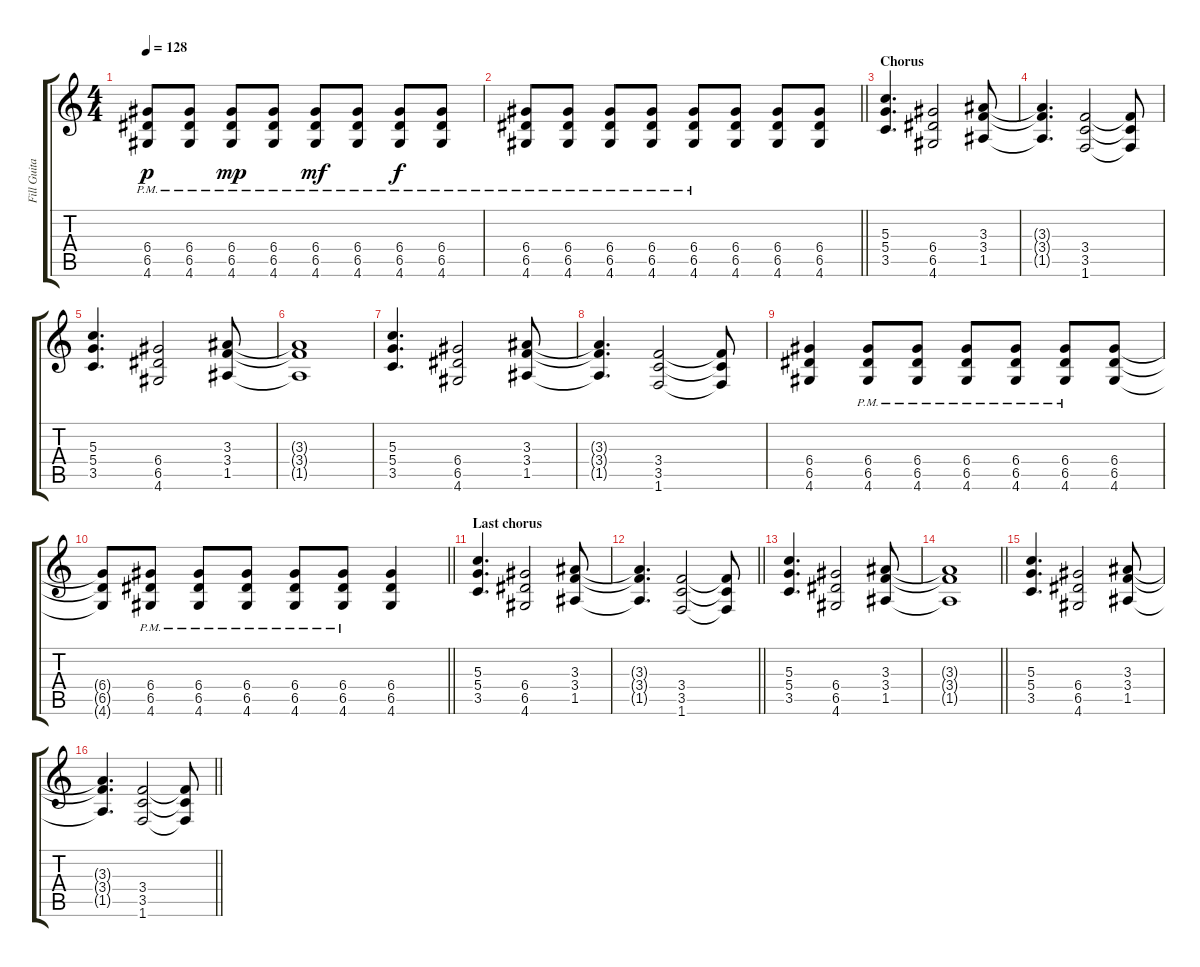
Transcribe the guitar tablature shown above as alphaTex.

\track ("Fill Guitar" "Fill Guita") {instrument overdrivenguitar}
\staff {score tabs}
\tuning (E4 B3 G3 D3 A2 E2) {hide}
\ts (4 4)
\tempo 128
\clef g2
\ks c
(6.4{pm} 6.5{pm} 4.6{pm}).8{dy p volume 9} (6.4{pm} 6.5{pm} 4.6{pm}).8 (6.4{pm} 6.5{pm} 4.6{pm}).8{dy mp} (6.4{pm} 6.5{pm} 4.6{pm}).8 (6.4{pm} 6.5{pm} 4.6{pm}).8{dy mf} (6.4{pm} 6.5{pm} 4.6{pm}).8 (6.4{pm} 6.5{pm} 4.6{pm}).8{dy f} (6.4{pm} 6.5{pm} 4.6{pm}).8 |
\barLineRight lightlight
(6.4{pm} 6.5{pm} 4.6{pm}).8{volume 10} (6.4{pm} 6.5{pm} 4.6{pm}).8 (6.4{pm} 6.5{pm} 4.6{pm}).8 (6.4{pm} 6.5{pm} 4.6{pm}).8 (6.4{pm} 6.5{pm} 4.6{pm}).8 (6.4 6.5 4.6).8 (6.4 6.5 4.6).8 (6.4 6.5 4.6).8 |
\section ("" "Chorus")
(5.3 5.4 3.5).4{d volume 13} (6.4 6.5 4.6).2 (3.3 3.4 1.5).8 |
(3.3{t} 3.4{t} 1.5{t}).4{d} (3.4 3.5 1.6).2 (3.4{t} 3.5{t} 1.6{t}).8 |
(5.3 5.4 3.5).4{d} (6.4 6.5 4.6).2 (3.3 3.4 1.5).8 |
(3.3{t} 3.4{t} 1.5{t}).1 |
(5.3 5.4 3.5).4{d} (6.4 6.5 4.6).2 (3.3 3.4 1.5).8 |
(3.3{t} 3.4{t} 1.5{t}).4{d} (3.4 3.5 1.6).2 (3.4{t} 3.5{t} 1.6{t}).8 |
(6.4 6.5 4.6).4 (6.4{pm} 6.5{pm} 4.6{pm}).8 (6.4{pm} 6.5{pm} 4.6{pm}).8 (6.4{pm} 6.5{pm} 4.6{pm}).8 (6.4{pm} 6.5{pm} 4.6{pm}).8 (6.4{pm} 6.5{pm} 4.6{pm}).8 (6.4 6.5 4.6).8 |
\barLineRight lightlight
(6.4{t} 6.5{t} 4.6{t}).8 (6.4{pm} 6.5{pm} 4.6{pm}).8 (6.4{pm} 6.5{pm} 4.6{pm}).8 (6.4{pm} 6.5{pm} 4.6{pm}).8 (6.4{pm} 6.5{pm} 4.6{pm}).8 (6.4{pm} 6.5{pm} 4.6{pm}).8 (6.4 6.5 4.6).4 |
\section ("" "Last chorus")
(5.3 5.4 3.5).4{d volume 13} (6.4 6.5 4.6).2 (3.3 3.4 1.5).8 |
\barLineRight lightlight
(3.3{t} 3.4{t} 1.5{t}).4{d} (3.4 3.5 1.6).2 (3.4{t} 3.5{t} 1.6{t}).8 |
(5.3 5.4 3.5).4{d} (6.4 6.5 4.6).2 (3.3 3.4 1.5).8 |
\barLineRight lightlight
(3.3{t} 3.4{t} 1.5{t}).1 |
(5.3 5.4 3.5).4{d} (6.4 6.5 4.6).2 (3.3 3.4 1.5).8 |
\barLineRight lightlight
(3.3{t} 3.4{t} 1.5{t}).4{d} (3.4 3.5 1.6).2 (3.4{t} 3.5{t} 1.6{t}).8
